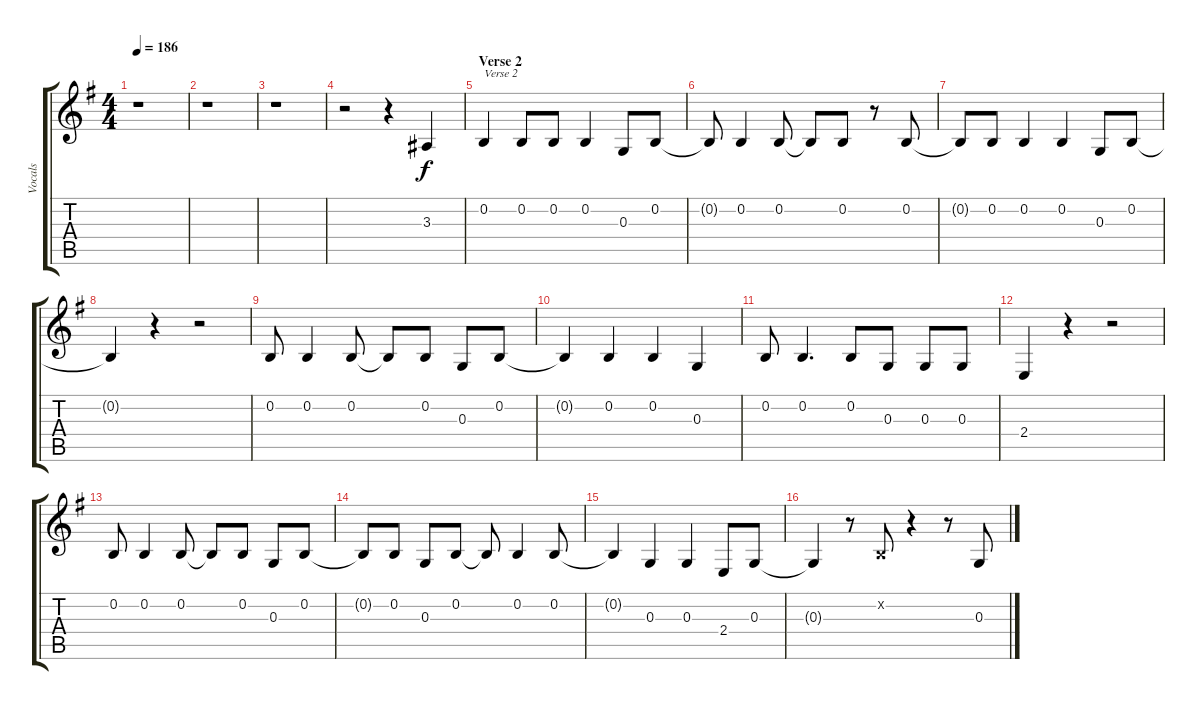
\track ("Vocals" "Vocals") {instrument stringensemble1}
\staff {score tabs}
\tuning (E4 B3 G3 D3 A2 E2) {hide}
\ts (4 4)
\tempo 186
\clef g2
\ks g
r.1{dy f} |
r.1 |
r.1 |
r.2 r.4 3.3.4 |
\section ("" "Verse 2")
0.2.4{txt "Verse 2"} 0.2.8 0.2.8 0.2.4 0.3.8 0.2.8 |
0.2{t}.8 0.2.4 0.2.8 0.2{t}.8 0.2.8 r.8 0.2.8 |
0.2{t}.8 0.2.8 0.2.4 0.2.4 0.3.8 0.2.8 |
0.2{t}.4 r.4 r.2 |
0.2.8 0.2.4 0.2.8 0.2{t}.8 0.2.8 0.3.8 0.2.8 |
0.2{t}.4 0.2.4 0.2.4 0.3.4 |
0.2.8 0.2.4{d} 0.2.8 0.3.8 0.3.8 0.3.8 |
2.4.4 r.4 r.2 |
0.2.8 0.2.4 0.2.8 0.2{t}.8 0.2.8 0.3.8 0.2.8 |
0.2{t}.8 0.2.8 0.3.8 0.2.8 0.2{t}.8 0.2.4 0.2.8 |
0.2{t}.4 0.3.4 0.3.4 2.4.8 0.3.8 |
0.3{t}.4 r.8 0.2{x}.8 r.4 r.8 0.3.8
